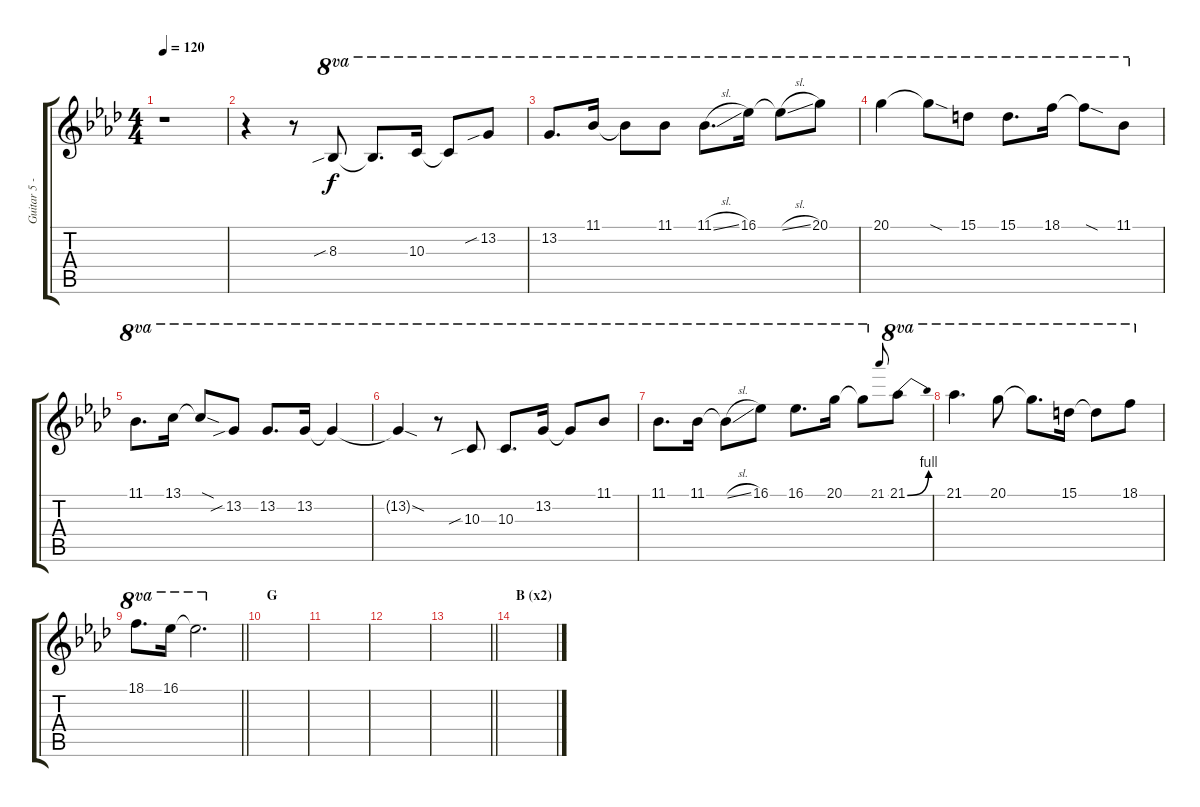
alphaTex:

\track ("Guitar 5 - Uruha" "Guitar 5 -") {instrument overdrivenguitar}
\staff {score tabs}
\tuning (B3 Gb3 D3 A2 E2 B1) {hide}
\ts (4 4)
\tempo 120
\clef g2
\ks ab
r.1{dy f} |
r.4 r.8 8.3{sib}.8{ot 8va} 8.3{t}.8{d ot 8va} 10.3.16{ot 8va} 10.3{t}.8{ot 8va} 13.2{sib}.8{ot 8va} |
13.2.8{d ot 8va} 11.1.16{ot 8va} 11.1{t}.8{ot 8va} 11.1.8{ot 8va} 11.1{sl}.8{d ot 8va} 16.1.16{ot 8va} 16.1{sl t}.8{ot 8va} 20.1.8{ot 8va} |
20.1.4{ot 8va} 20.1{sod t}.8{ot 8va} 15.1.8{ot 8va} 15.1.8{d ot 8va} 18.1.16{ot 8va} 18.1{sod t}.8{ot 8va} 11.1.8{ot 8va} |
11.1.8{d ot 8va} 13.1.16{ot 8va} 13.1{sod t}.8{ot 8va} 13.2{sib}.8{ot 8va} 13.2.8{d ot 8va} 13.2.16{ot 8va} 13.2{t}.4{ot 8va} |
13.2{sod t}.4{ot 8va} r.8{ot 8va} 10.3{sib}.8{ot 8va} 10.3.8{d ot 8va} 13.2.16{ot 8va} 13.2{t}.8{ot 8va} 11.1.8{ot 8va} |
11.1.8{d ot 8va} 11.1.16{ot 8va} 11.1{sl t}.8{ot 8va} 16.1.8{ot 8va} 16.1.8{d ot 8va} 20.1.16{ot 8va} 20.1{t}.8{ot 8va} 21.1.8{gr onbeat} 21.1{be (bend 0 0 60 4)}.8{ot 8va} |
21.1.4{d ot 8va} 20.1.8{ot 8va} 20.1{t}.8{d ot 8va} 15.1.16{ot 8va} 15.1{t}.8{ot 8va} 18.1.8{ot 8va} |
\barLineRight lightlight
18.1.8{d ot 8va} 16.1.16{ot 8va} 16.1{t}.2{d ot 8va} |
\section ("" "G")
|
|
|
\barLineRight lightlight
|
\section ("" "B (x2)")
